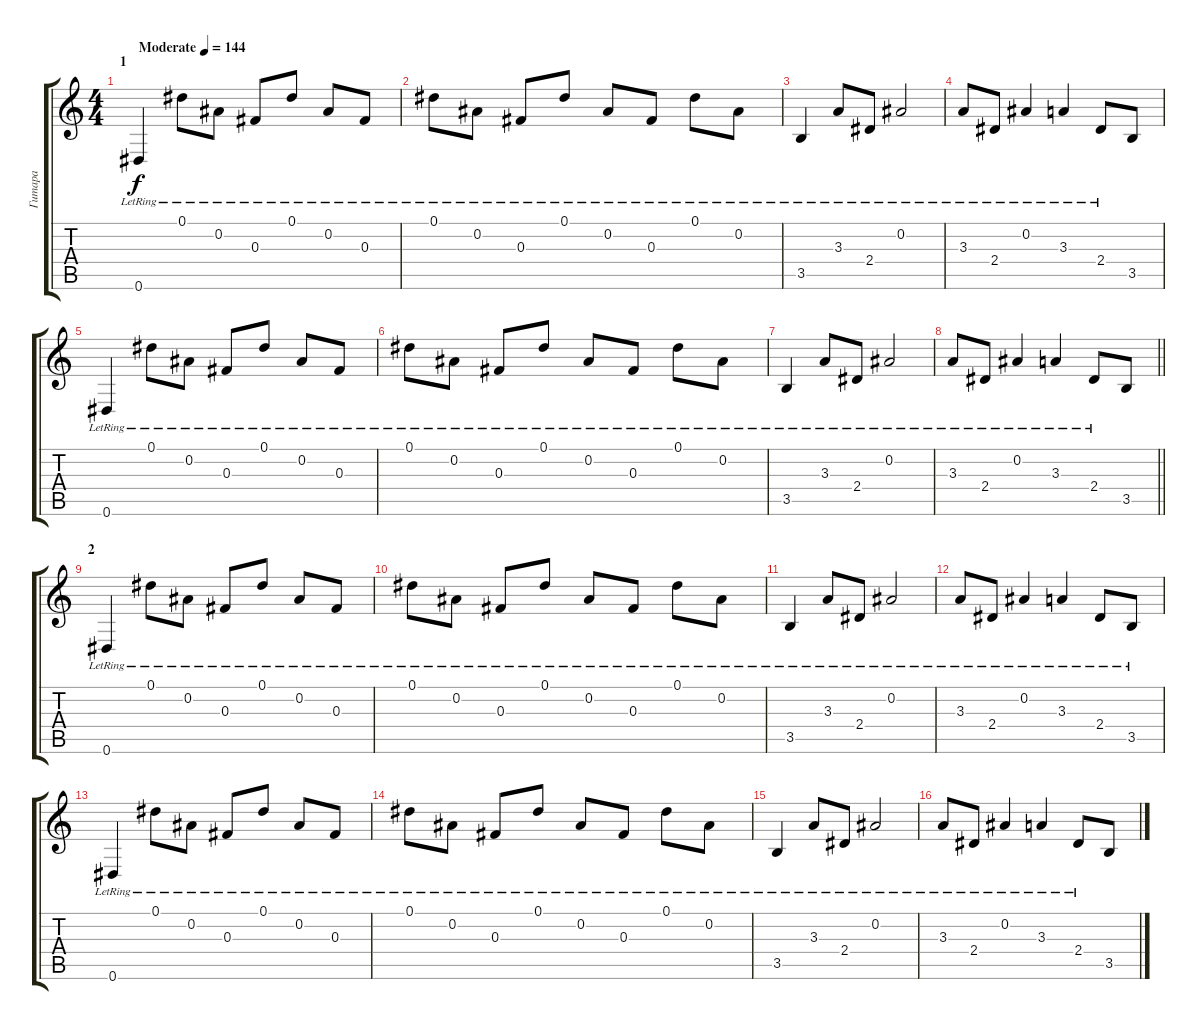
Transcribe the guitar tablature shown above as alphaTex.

\track ("Гитара" "Гитара") {instrument distortionguitar}
\staff {score tabs}
\tuning (Eb4 Bb3 Gb3 Db3 Ab2 Eb2) {hide}
\ts (4 4)
\section ("" "1")
\tempo (144 "Moderate")
\clef g2
\ks c
0.6{lr}.4{dy f instrument electricguitarclean} 0.1{lr}.8 0.2{lr}.8 0.3{lr}.8 0.1{lr}.8 0.2{lr}.8 0.3{lr}.8 |
0.1{lr}.8 0.2{lr}.8 0.3{lr}.8 0.1{lr}.8 0.2{lr}.8 0.3{lr}.8 0.1{lr}.8 0.2{lr}.8 |
3.5{lr}.4 3.3{lr}.8 2.4{lr}.8 0.2{lr}.2 |
3.3{lr}.8 2.4{lr}.8 0.2{lr}.4 3.3{lr}.4 2.4{lr}.8 3.5.8 |
0.6{lr}.4 0.1{lr}.8 0.2{lr}.8 0.3{lr}.8 0.1{lr}.8 0.2{lr}.8 0.3{lr}.8 |
0.1{lr}.8 0.2{lr}.8 0.3{lr}.8 0.1{lr}.8 0.2{lr}.8 0.3{lr}.8 0.1{lr}.8 0.2{lr}.8 |
3.5{lr}.4 3.3{lr}.8 2.4{lr}.8 0.2{lr}.2 |
\barLineRight lightlight
3.3{lr}.8 2.4{lr}.8 0.2{lr}.4 3.3{lr}.4 2.4{lr}.8 3.5.8 |
\section ("" "2")
0.6{lr}.4 0.1{lr}.8 0.2{lr}.8 0.3{lr}.8 0.1{lr}.8 0.2{lr}.8 0.3{lr}.8 |
0.1{lr}.8 0.2{lr}.8 0.3{lr}.8 0.1{lr}.8 0.2{lr}.8 0.3{lr}.8 0.1{lr}.8 0.2{lr}.8 |
3.5{lr}.4 3.3{lr}.8 2.4{lr}.8 0.2{lr}.2 |
3.3{lr}.8 2.4{lr}.8 0.2{lr}.4 3.3{lr}.4 2.4{lr}.8 3.5{lr}.8 |
0.6{lr}.4 0.1{lr}.8 0.2{lr}.8 0.3{lr}.8 0.1{lr}.8 0.2{lr}.8 0.3{lr}.8 |
0.1{lr}.8 0.2{lr}.8 0.3{lr}.8 0.1{lr}.8 0.2{lr}.8 0.3{lr}.8 0.1{lr}.8 0.2{lr}.8 |
3.5{lr}.4 3.3{lr}.8 2.4{lr}.8 0.2{lr}.2 |
3.3{lr}.8 2.4{lr}.8 0.2{lr}.4 3.3{lr}.4 2.4{lr}.8 3.5.8
